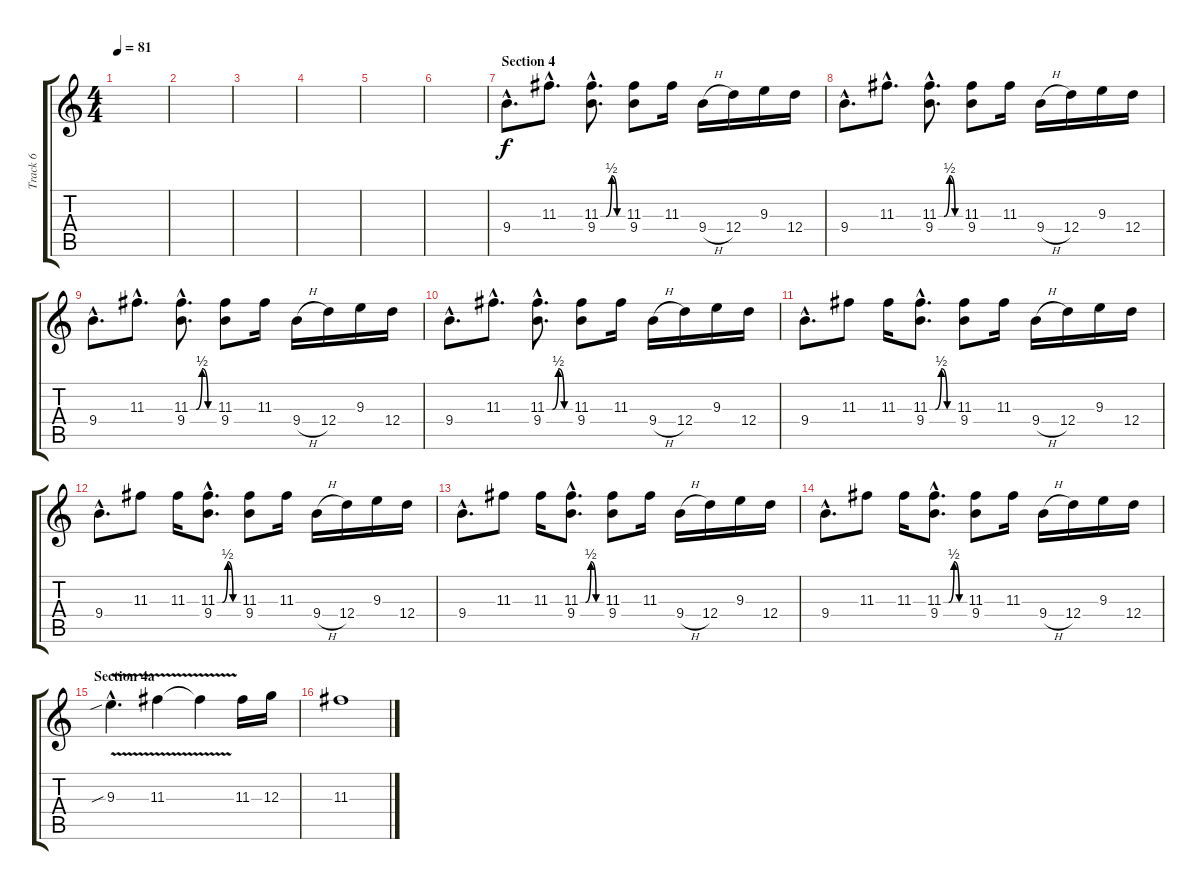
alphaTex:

\track ("Track 6" "Track 6") {instrument overdrivenguitar}
\staff {score tabs}
\tuning (E4 B3 G3 D3 A2 D2) {hide}
\ts (4 4)
\tempo 81
\clef g2
\ks c
|
|
|
|
|
|
\section ("" "Section 4")
9.4{hac}.8{d} 11.3{hac}.8{d} (11.3{be (custom 0 0 15 0 30 2 45 0 60 0) hac} 9.4{hac}).8{d} (11.3 9.4).8 11.3.16 9.4{h}.16 12.4.16 9.3.16 12.4.16 |
9.4{hac}.8{d} 11.3{hac}.8{d} (11.3{be (custom 0 0 15 0 30 2 45 0 60 0) hac} 9.4{hac}).8{d} (11.3 9.4).8 11.3.16 9.4{h}.16 12.4.16 9.3.16 12.4.16 |
9.4{hac}.8{d} 11.3{hac}.8{d} (11.3{be (custom 0 0 15 0 30 2 45 0 60 0) hac} 9.4{hac}).8{d} (11.3 9.4).8 11.3.16 9.4{h}.16 12.4.16 9.3.16 12.4.16 |
9.4{hac}.8{d} 11.3{hac}.8{d} (11.3{be (custom 0 0 15 0 30 2 45 0 60 0) hac} 9.4{hac}).8{d} (11.3 9.4).8 11.3.16 9.4{h}.16 12.4.16 9.3.16 12.4.16 |
9.4{hac}.8{d} 11.3.8 11.3.16 (11.3{be (custom 0 0 15 0 30 2 45 0 60 0) hac} 9.4{hac}).8{d} (11.3 9.4).8 11.3.16 9.4{h}.16 12.4.16 9.3.16 12.4.16 |
9.4{hac}.8{d} 11.3.8 11.3.16 (11.3{be (custom 0 0 15 0 30 2 45 0 60 0) hac} 9.4{hac}).8{d} (11.3 9.4).8 11.3.16 9.4{h}.16 12.4.16 9.3.16 12.4.16 |
9.4{hac}.8{d} 11.3.8 11.3.16 (11.3{be (custom 0 0 15 0 30 2 45 0 60 0) hac} 9.4{hac}).8{d} (11.3 9.4).8 11.3.16 9.4{h}.16 12.4.16 9.3.16 12.4.16 |
9.4{hac}.8{d} 11.3.8 11.3.16 (11.3{be (custom 0 0 15 0 30 2 45 0 60 0) hac} 9.4{hac}).8{d} (11.3 9.4).8 11.3.16 9.4{h}.16 12.4.16 9.3.16 12.4.16 |
\section ("" "Section 4a")
9.3{v sib hac}.4{d} 11.3{v}.4 11.3{t}.4 11.3.16 12.3.16 |
11.3.1{volume 0}
